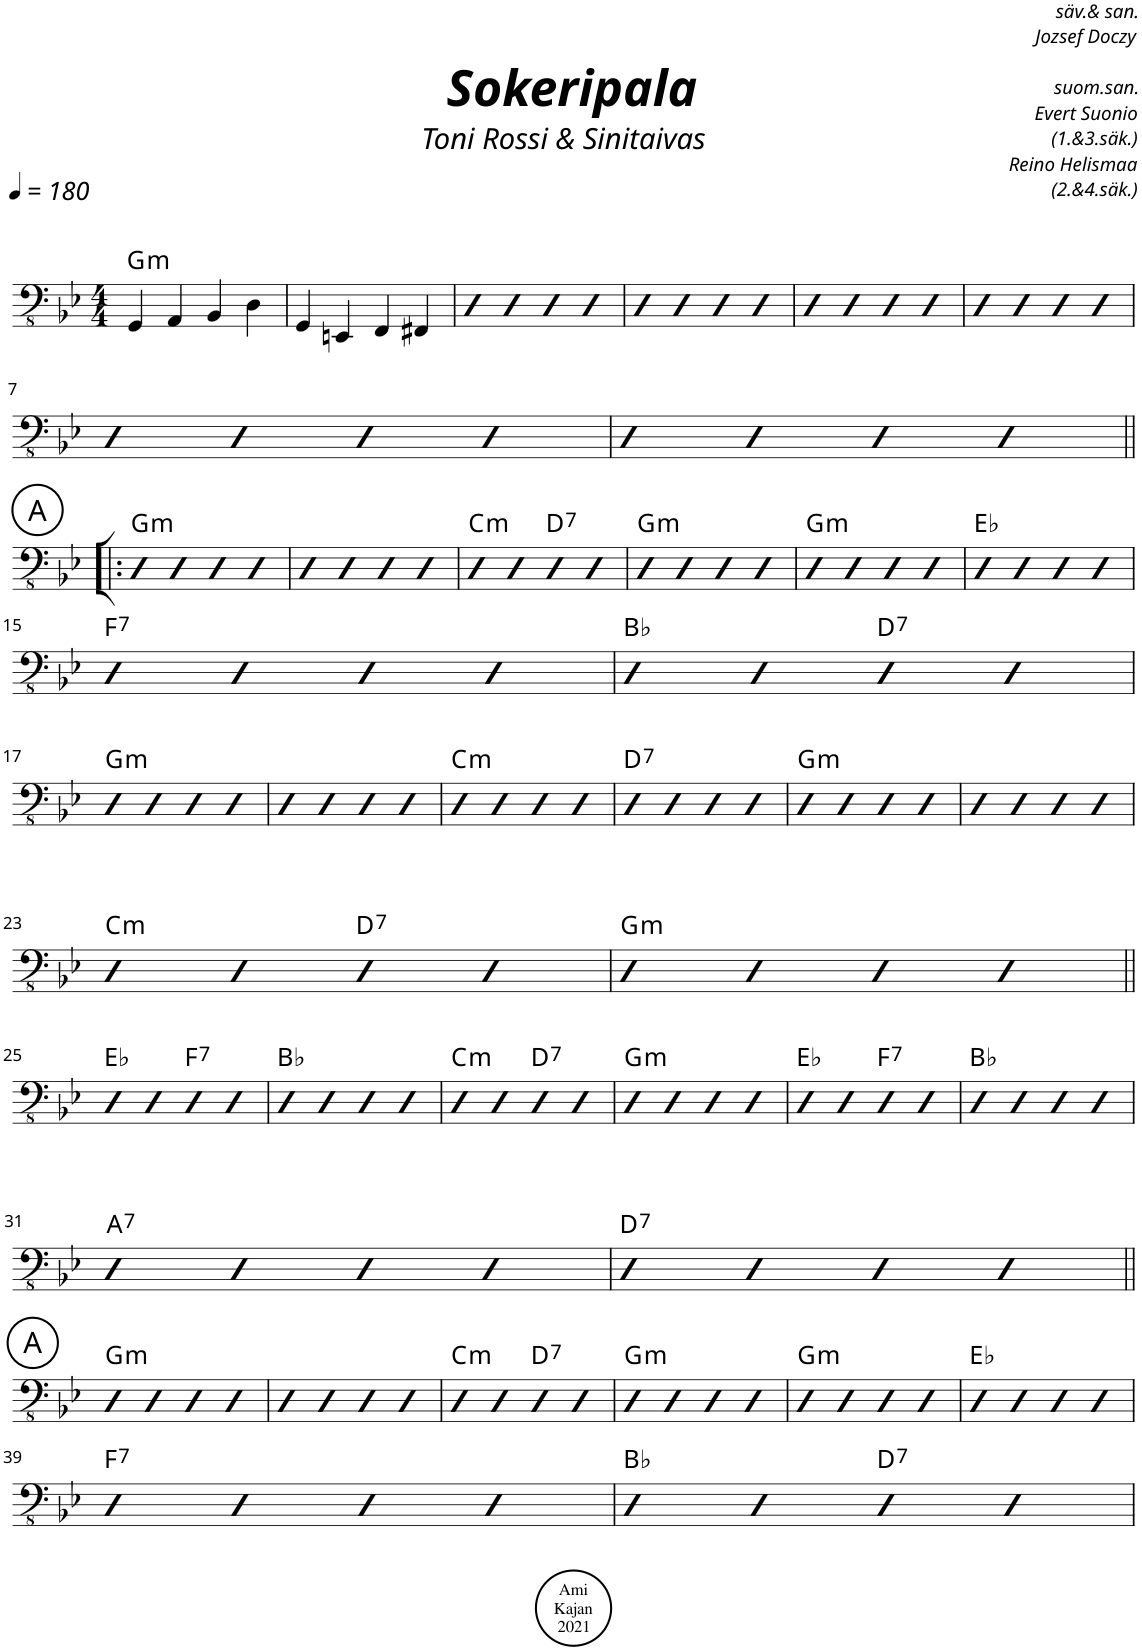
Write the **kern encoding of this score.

**kern	**harte
*part1	*part1
*staff1	*
*I"Acoustic Bass	*
*I'Bass	*
*clefFv4	*
*k[b-e-]	*
*M4/4	*
*MM180	*
=1	=1
!	!LO:H:kt=m
4GGG/	G:min
4AAA/	.
4BBB-/	.
4DD\	.
=2	=2
4GGG/	.
4EEEn/	.
4FFF/	.
4FFF#X/	.
=3	=3
4AAA	.
4AAA	.
4AAA	.
4AAA	.
=4	=4
4AAA	.
4AAA	.
4AAA	.
4AAA	.
=5	=5
4AAA	.
4AAA	.
4AAA	.
4AAA	.
=6	=6
4AAA	.
4AAA	.
4AAA	.
4AAA	.
!!LO:LB:g=z
=7	=7
4AAA	.
4AAA	.
4AAA	.
4AAA	.
=8	=8
4AAA	.
4AAA	.
4AAA	.
4AAA	.
!!LO:LB:g=z
!!LO:REH:place=s1:a:cj:enc=circle:fs=14:t=A
=9!|:	=9!|:
!	!LO:H:kt=m
4AAA	G:min
4AAA	.
4AAA	.
4AAA	.
=10	=10
4AAA	.
4AAA	.
4AAA	.
4AAA	.
=11	=11
!	!LO:H:kt=m
4AAA	C:min
4AAA	.
!	!LO:H:kt=7
4AAA	D:7
4AAA	.
=12	=12
!	!LO:H:kt=m
4AAA	G:min
4AAA	.
4AAA	.
4AAA	.
=13	=13
!	!LO:H:kt=m
4AAA	G:min
4AAA	.
4AAA	.
4AAA	.
=14	=14
4AAA	Eb:maj
4AAA	.
4AAA	.
4AAA	.
!!LO:LB:g=z
=15	=15
!	!LO:H:kt=7
4AAA	F:7
4AAA	.
4AAA	.
4AAA	.
=16	=16
4AAA	Bb:maj
4AAA	.
!	!LO:H:kt=7
4AAA	D:7
4AAA	.
!!LO:LB:g=z
=17	=17
!	!LO:H:kt=m
4AAA	G:min
4AAA	.
4AAA	.
4AAA	.
=18	=18
4AAA	.
4AAA	.
4AAA	.
4AAA	.
=19	=19
!	!LO:H:kt=m
4AAA	C:min
4AAA	.
4AAA	.
4AAA	.
=20	=20
!	!LO:H:kt=7
4AAA	D:7
4AAA	.
4AAA	.
4AAA	.
=21	=21
!	!LO:H:kt=m
4AAA	G:min
4AAA	.
4AAA	.
4AAA	.
=22	=22
4AAA	.
4AAA	.
4AAA	.
4AAA	.
!!LO:LB:g=z
=23	=23
!	!LO:H:kt=m
4AAA	C:min
4AAA	.
!	!LO:H:kt=7
4AAA	D:7
4AAA	.
=24	=24
!	!LO:H:kt=m
4AAA	G:min
4AAA	.
4AAA	.
4AAA	.
!!LO:LB:g=z
=25||	=25||
4AAA	Eb:maj
4AAA	.
!	!LO:H:kt=7
4AAA	F:7
4AAA	.
=26	=26
4AAA	Bb:maj
4AAA	.
4AAA	.
4AAA	.
=27	=27
!	!LO:H:kt=m
4AAA	C:min
4AAA	.
!	!LO:H:kt=7
4AAA	D:7
4AAA	.
=28	=28
!	!LO:H:kt=m
4AAA	G:min
4AAA	.
4AAA	.
4AAA	.
=29	=29
4AAA	Eb:maj
4AAA	.
!	!LO:H:kt=7
4AAA	F:7
4AAA	.
=30	=30
4AAA	Bb:maj
4AAA	.
4AAA	.
4AAA	.
!!LO:LB:g=z
=31	=31
!	!LO:H:kt=7
4AAA	A:7
4AAA	.
4AAA	.
4AAA	.
=32	=32
!	!LO:H:kt=7
4AAA	D:7
4AAA	.
4AAA	.
4AAA	.
!!LO:LB:g=z
!!LO:REH:place=s1:a:cj:enc=circle:fs=14:t=A
=33||	=33||
!	!LO:H:kt=m
4AAA	G:min
4AAA	.
4AAA	.
4AAA	.
=34	=34
4AAA	.
4AAA	.
4AAA	.
4AAA	.
=35	=35
!	!LO:H:kt=m
4AAA	C:min
4AAA	.
!	!LO:H:kt=7
4AAA	D:7
4AAA	.
=36	=36
!	!LO:H:kt=m
4AAA	G:min
4AAA	.
4AAA	.
4AAA	.
=37	=37
!	!LO:H:kt=m
4AAA	G:min
4AAA	.
4AAA	.
4AAA	.
=38	=38
4AAA	Eb:maj
4AAA	.
4AAA	.
4AAA	.
!!LO:LB:g=z
=39	=39
!	!LO:H:kt=7
4AAA	F:7
4AAA	.
4AAA	.
4AAA	.
=40	=40
4AAA	Bb:maj
4AAA	.
!	!LO:H:kt=7
4AAA	D:7
4AAA	.
=	=
*-	*-
